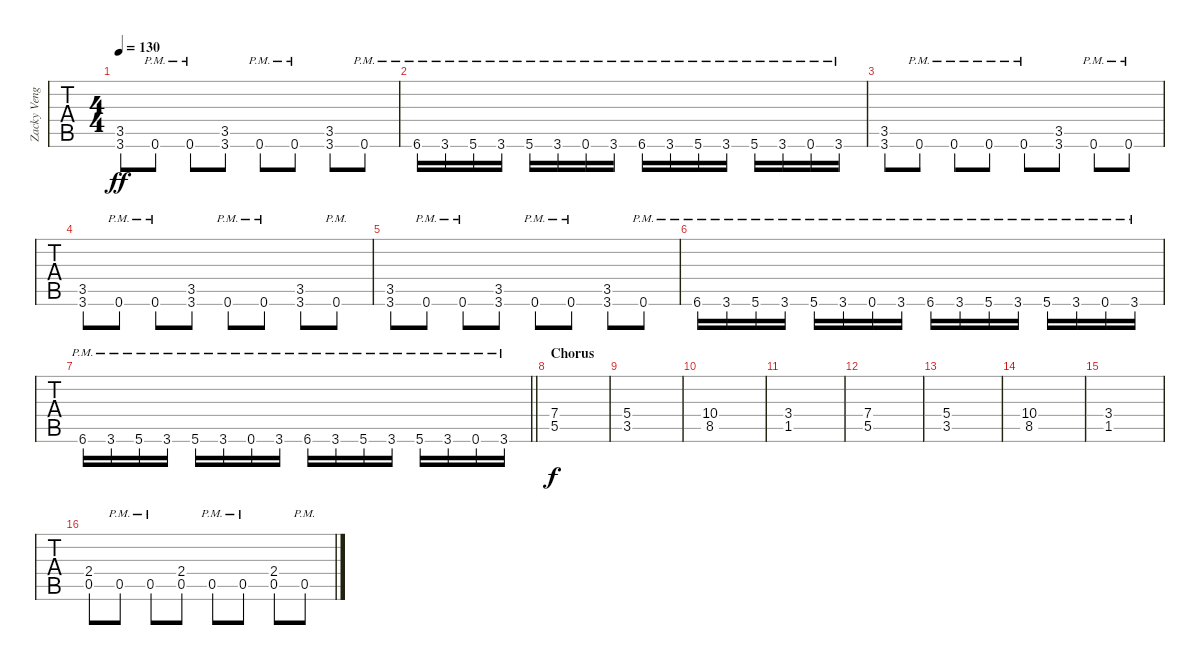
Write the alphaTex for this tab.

\track ("Zacky Vengence" "Zacky Veng") {instrument distortionguitar}
\staff {tabs}
\tuning (E4 B3 G3 D3 A2 D2) {hide}
\ts (4 4)
\tempo 130
\clef g2
\ks c
(3.5 3.6).8{dy ff} 0.6{pm}.8 0.6{pm}.8 (3.5 3.6).8 0.6{pm}.8 0.6{pm}.8 (3.5 3.6).8 0.6{pm}.8 |
6.6{pm}.16 3.6{pm}.16 5.6{pm}.16 3.6{pm}.16 5.6{pm}.16 3.6{pm}.16 0.6{pm}.16 3.6{pm}.16 6.6{pm}.16 3.6{pm}.16 5.6{pm}.16 3.6{pm}.16 5.6{pm}.16 3.6{pm}.16 0.6{pm}.16 3.6{pm}.16 |
(3.5 3.6).8 0.6{pm}.8 0.6{pm}.8 0.6{pm}.8 0.6{pm}.8 (3.5 3.6).8 0.6{pm}.8 0.6{pm}.8 |
(3.5 3.6).8 0.6{pm}.8 0.6{pm}.8 (3.5 3.6).8 0.6{pm}.8 0.6{pm}.8 (3.5 3.6).8 0.6{pm}.8 |
(3.5 3.6).8 0.6{pm}.8 0.6{pm}.8 (3.5 3.6).8 0.6{pm}.8 0.6{pm}.8 (3.5 3.6).8 0.6{pm}.8 |
6.6{pm}.16 3.6{pm}.16 5.6{pm}.16 3.6{pm}.16 5.6{pm}.16 3.6{pm}.16 0.6{pm}.16 3.6{pm}.16 6.6{pm}.16 3.6{pm}.16 5.6{pm}.16 3.6{pm}.16 5.6{pm}.16 3.6{pm}.16 0.6{pm}.16 3.6{pm}.16 |
\barLineRight lightlight
6.6{pm}.16 3.6{pm}.16 5.6{pm}.16 3.6{pm}.16 5.6{pm}.16 3.6{pm}.16 0.6{pm}.16 3.6{pm}.16 6.6{pm}.16 3.6{pm}.16 5.6{pm}.16 3.6{pm}.16 5.6{pm}.16 3.6{pm}.16 0.6{pm}.16 3.6{pm}.16 |
\section ("" "Chorus")
(7.4 5.5).1{dy f balance 12} |
(5.4 3.5).1 |
(10.4 8.5).1 |
(3.4 1.5).1 |
(7.4 5.5).1 |
(5.4 3.5).1 |
(10.4 8.5).1 |
(3.4 1.5).1 |
(2.4 0.5).8 0.5{pm}.8 0.5{pm}.8 (2.4 0.5).8 0.5{pm}.8 0.5{pm}.8 (2.4 0.5).8 0.5{pm}.8
